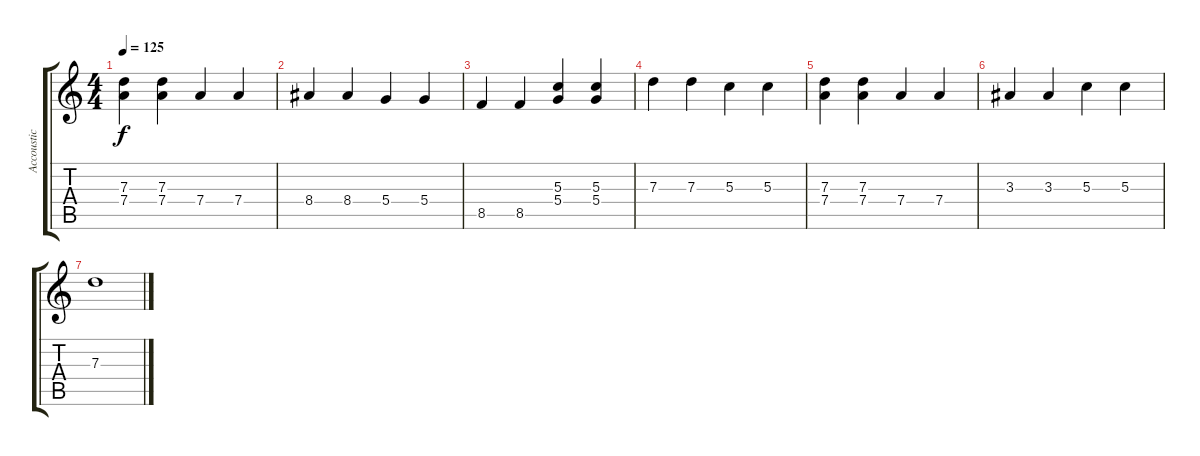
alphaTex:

\track ("Accoustic guitar" "Accoustic ") {instrument acousticguitarnylon}
\staff {score tabs}
\tuning (E4 B3 G3 D3 A2 E2) {hide}
\ts (4 4)
\tempo 125
\clef g2
\ks c
(7.3 7.4).4{dy f} (7.3 7.4).4 7.4.4 7.4.4 |
8.4.4 8.4.4 5.4.4 5.4.4 |
8.5.4 8.5.4 (5.3 5.4).4 (5.3 5.4).4 |
7.3.4 7.3.4 5.3.4 5.3.4 |
(7.3 7.4).4 (7.3 7.4).4 7.4.4 7.4.4 |
3.3.4 3.3.4 5.3.4 5.3.4 |
7.3.1
